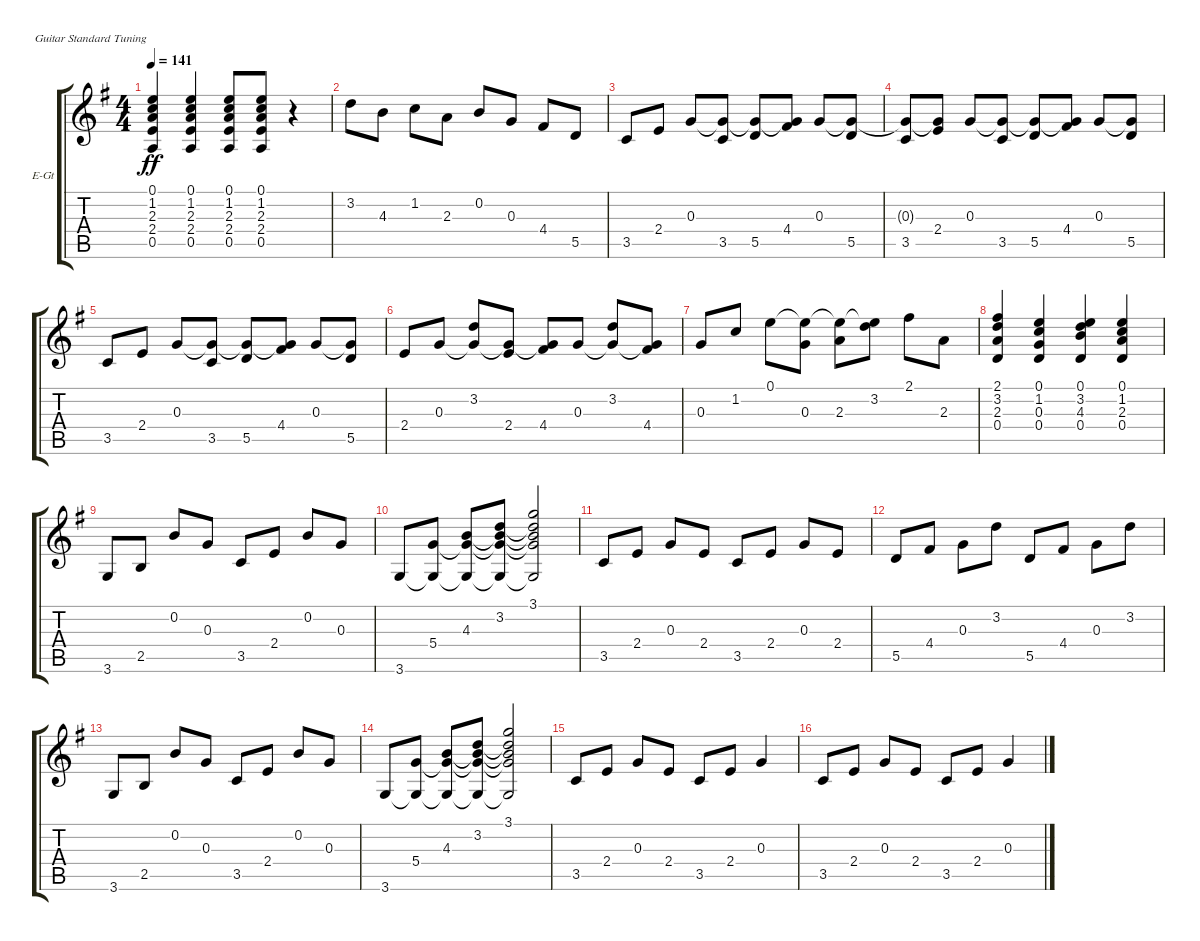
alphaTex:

\defaultSystemsLayout 4
\bracketExtendMode groupsimilarinstruments
\firstSystemTrackNameOrientation horizontal
\otherSystemsTrackNameOrientation horizontal
\track ("Electric Guitar" "E-Gt") {instrument electricguitarclean}
\staff {score tabs}
\tuning (E4 B3 G3 D3 A2 E2)
\ts (4 4)
\tempo 141
\clef g2
\scale
0.333333
\ks g
(0.1{t} 1.2{t} 2.3{t} 2.4{t} 0.5{t}).4{dy ff} (0.5 2.4 2.3 1.2 0.1).4 (0.5 2.4 2.3 1.2 0.1).8 (0.5 2.4 2.3 1.2 0.1).8 r.4 |
\scale
0.333333 3.2.8 4.3.8 1.2.8 2.3.8 0.2.8 0.3.8 4.4.8 5.5.8 |
\scale
0.333333 3.5.8 2.4.8 0.3.8 (3.5 0.3{t}).8 (5.5 0.3{t}).8 (4.4 0.3{t}).8 0.3.8 (0.3{t} 5.5).8 |
\scale
0.333333 (3.5 0.3{t}).8 (2.4 0.3{t}).8 0.3.8 (3.5 0.3{t}).8 (5.5 0.3{t}).8 (4.4 0.3{t}).8 0.3.8 (0.3{t} 5.5).8 |
\scale
0.333333 3.5.8 2.4.8 0.3.8 (3.5 0.3{t}).8 (5.5 0.3{t}).8 (4.4 0.3{t}).8 0.3.8 (0.3{t} 5.5).8 |
\scale
0.333333 2.4.8 0.3.8 (3.2 0.3{t}).8 (2.4 0.3{t}).8 (4.4 0.3{t}).8 0.3.8 (3.2 0.3{t}).8 (4.4 0.3{t}).8 |
\scale
0.333333 0.3.8 1.2.8 0.1.8 (0.3 0.1{t}).8 (2.3 0.1{t}).8 (3.2 0.1{t}).8 2.1.8 2.3.8 |
\scale
0.333333 (0.4 2.3 3.2 2.1).4 (0.4 0.3 1.2 0.1).4 (0.4 4.3 3.2 0.1).4 (0.4 2.3 1.2 0.1).4 |
\scale
0.333333 3.6.8 2.5.8 0.2.8 0.3.8 3.5.8 2.4.8 0.2.8 0.3.8 |
\scale
0.333333 3.6.8 (5.4 3.6{t}).8 (4.3 3.6{t} 5.4{t}).8 (3.2 3.6{t} 5.4{t} 4.3{t}).8 (3.1 5.4{t} 3.6{t} 4.3{t} 3.2{t}).2 |
\scale
0.333333 3.5.8 2.4.8 0.3.8 2.4.8 3.5.8 2.4.8 0.3.8 2.4.8 |
\scale
0.333333 5.5.8 4.4.8 0.3.8 3.2.8 5.5.8 4.4.8 0.3.8 3.2.8 |
\scale
0.333333 3.6.8 2.5.8 0.2.8 0.3.8 3.5.8 2.4.8 0.2.8 0.3.8 |
\scale
0.333333 3.6.8 (5.4 3.6{t}).8 (4.3 3.6{t} 5.4{t}).8 (3.2 3.6{t} 5.4{t} 4.3{t}).8 (3.1 5.4{t} 3.6{t} 4.3{t} 3.2{t}).2 |
\scale
0.333333 3.5.8 2.4.8 0.3.8 2.4.8 3.5.8 2.4.8 0.3.4 |
\scale
0.333333 3.5.8 2.4.8 0.3.8 2.4.8 3.5.8 2.4.8 0.3.4
